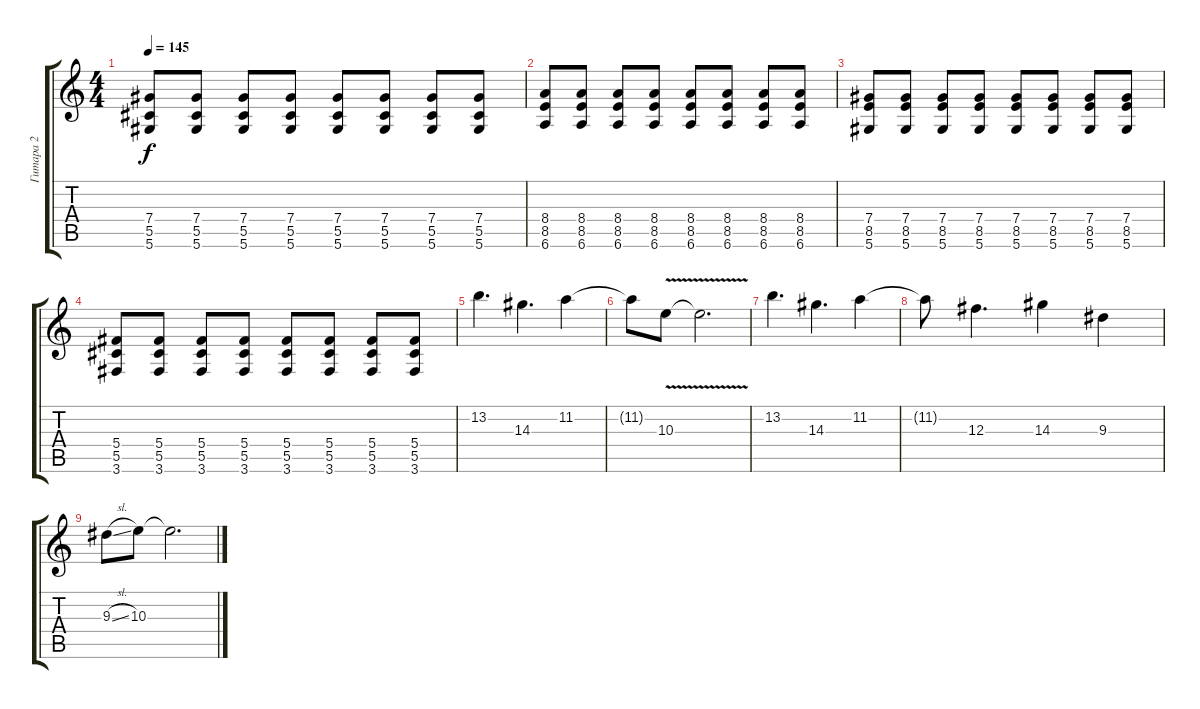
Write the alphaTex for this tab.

\track ("Гитара 2" "Гитара 2") {instrument distortionguitar}
\staff {score tabs}
\tuning (Eb4 Bb3 Gb3 Db3 Ab2 Eb2) {hide}
\ts (4 4)
\tempo 145
\clef g2
\ks c
(7.4 5.5 5.6).8{dy f} (7.4 5.5 5.6).8 (7.4 5.5 5.6).8 (7.4 5.5 5.6).8 (7.4 5.5 5.6).8 (7.4 5.5 5.6).8 (7.4 5.5 5.6).8 (7.4 5.5 5.6).8 |
(8.4 8.5 6.6).8 (8.4 8.5 6.6).8 (8.4 8.5 6.6).8 (8.4 8.5 6.6).8 (8.4 8.5 6.6).8 (8.4 8.5 6.6).8 (8.4 8.5 6.6).8 (8.4 8.5 6.6).8 |
(7.4 8.5 5.6).8 (7.4 8.5 5.6).8 (7.4 8.5 5.6).8 (7.4 8.5 5.6).8 (7.4 8.5 5.6).8 (7.4 8.5 5.6).8 (7.4 8.5 5.6).8 (7.4 8.5 5.6).8 |
(5.4 5.5 3.6).8 (5.4 5.5 3.6).8 (5.4 5.5 3.6).8 (5.4 5.5 3.6).8 (5.4 5.5 3.6).8 (5.4 5.5 3.6).8 (5.4 5.5 3.6).8 (5.4 5.5 3.6).8 |
13.2.4{d} 14.3.4{d} 11.2.4 |
11.2{t}.8 10.3{v}.8 10.3{t}.2{d} |
13.2.4{d} 14.3.4{d} 11.2.4 |
11.2{t}.8 12.3.4{d} 14.3.4 9.3.4 |
9.3{sl}.8 10.3.8 10.3{t}.2{d}
